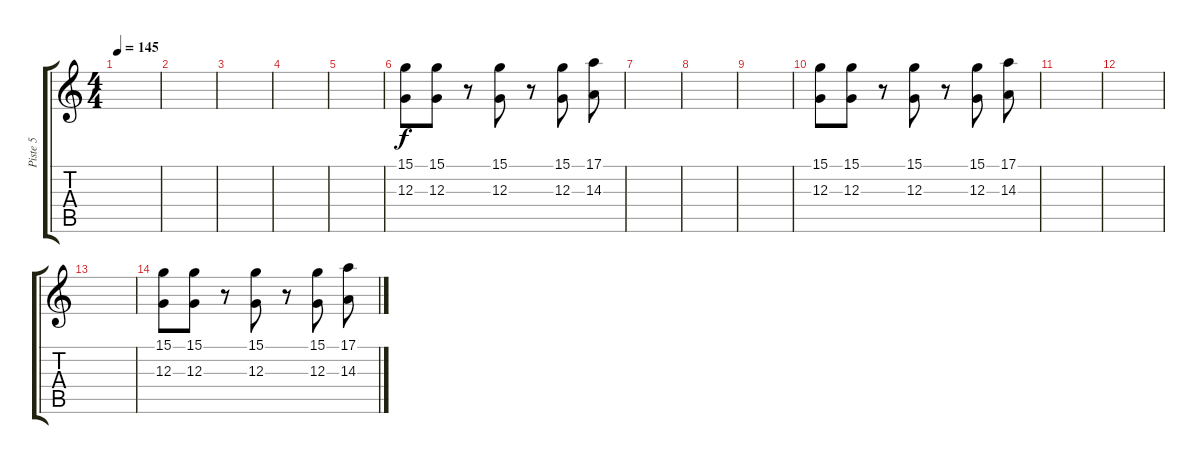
\track ("Piste 5" "Piste 5") {instrument flute}
\staff {score tabs}
\tuning (E4 B3 G3 D3 A2 E2) {hide}
\ts (4 4)
\tempo 145
\clef g2
\ks c
|
|
|
|
|
(15.1 12.3).8 (15.1 12.3).8 r.8 (15.1 12.3).8 r.8 (15.1 12.3).8 (17.1 14.3).8 |
|
|
|
(15.1 12.3).8 (15.1 12.3).8 r.8 (15.1 12.3).8 r.8 (15.1 12.3).8 (17.1 14.3).8 |
|
|
|
(15.1 12.3).8 (15.1 12.3).8 r.8 (15.1 12.3).8 r.8 (15.1 12.3).8 (17.1 14.3).8
